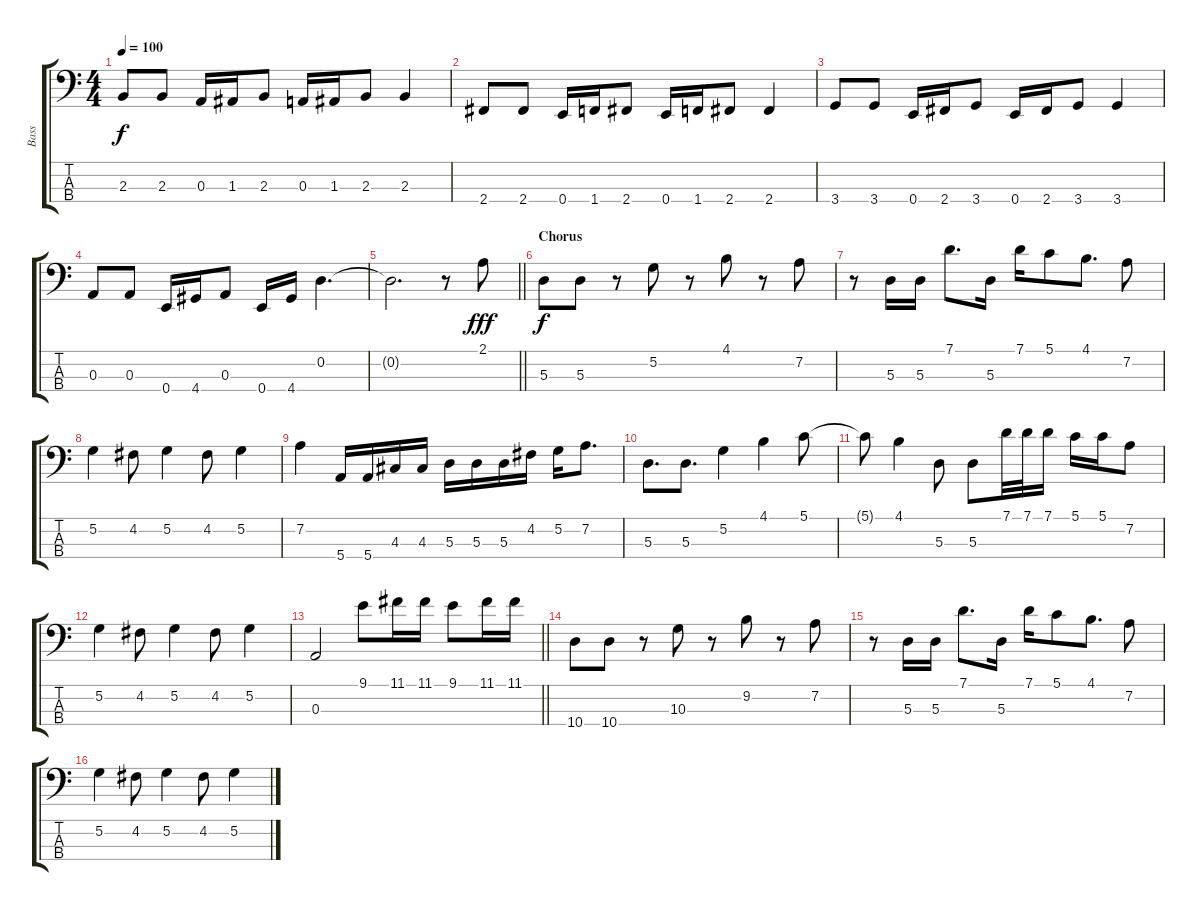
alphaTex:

\track ("Bass" "Bass") {instrument electricbasspick}
\staff {score tabs}
\tuning (G2 D2 A1 E1) {hide}
\ts (4 4)
\tempo 100
\clef f4
\ks c
2.3.8{dy f} 2.3.8 0.3.16 1.3.16 2.3.8 0.3.16 1.3.16 2.3.8 2.3.4 |
2.4.8 2.4.8 0.4.16 1.4.16 2.4.8 0.4.16 1.4.16 2.4.8 2.4.4 |
3.4.8 3.4.8 0.4.16 2.4.16 3.4.8 0.4.16 2.4.16 3.4.8 3.4.4 |
0.3.8 0.3.8 0.4.16 4.4.16 0.3.8 0.4.16 4.4.16 0.2.4{d} |
\barLineRight lightlight
0.2{t}.2{d} r.8 2.1.8{dy fff} |
\section ("" "Chorus")
5.3.8{dy f} 5.3.8 r.8 5.2.8 r.8 4.1.8 r.8 7.2.8 |
r.8 5.3.16 5.3.16 7.1.8{d} 5.3.16 7.1.16 5.1.8 4.1.8{d} 7.2.8 |
5.2.4 4.2.8 5.2.4 4.2.8 5.2.4 |
7.2.4 5.4.16 5.4.16 4.3.16 4.3.16 5.3.16 5.3.16 5.3.16 4.2.16 5.2.16 7.2.8{d} |
5.3.8{d} 5.3.8{d} 5.2.4 4.1.4 5.1.8 |
5.1{t}.8 4.1.4 5.3.8 5.3.8 7.1.32 7.1.32 7.1.16 5.1.16 5.1.16 7.2.8 |
5.2.4 4.2.8 5.2.4 4.2.8 5.2.4 |
\barLineRight lightlight
0.3.2 9.1.8 11.1.16 11.1.16 9.1.8 11.1.16 11.1.16 |
10.4.8 10.4.8 r.8 10.3.8 r.8 9.2.8 r.8 7.2.8 |
r.8 5.3.16 5.3.16 7.1.8{d} 5.3.16 7.1.16 5.1.8 4.1.8{d} 7.2.8 |
5.2.4 4.2.8 5.2.4 4.2.8 5.2.4
